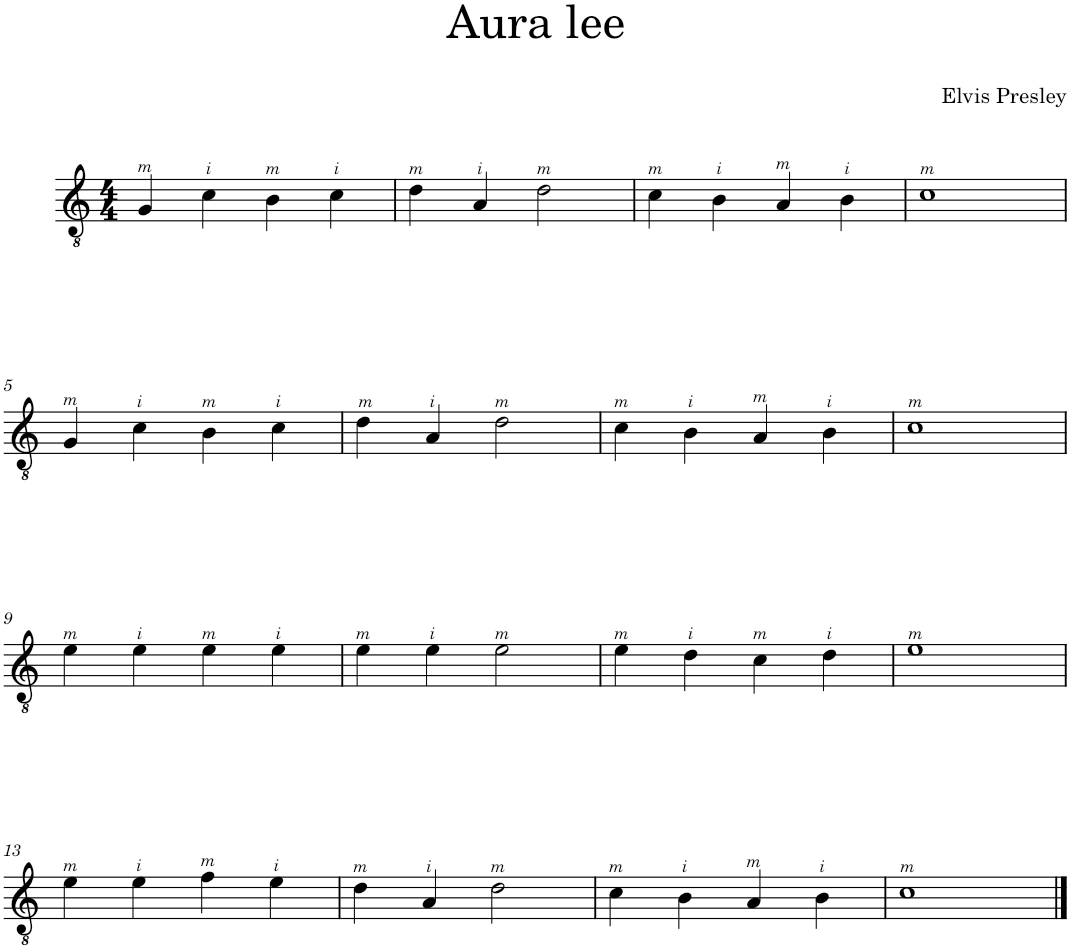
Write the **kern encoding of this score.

**kern
*part1
*staff1
*I"Guitare Classique
*I'Guit.
*clefGv2
*k[]
*M4/4
=1
4G/
4c\
4B\
4c\
=2
4d\
4A/
2d\
=3
4c\
4B\
4A/
4B\
=4
1c
!!LO:LB:g=z
=5
4G/
4c\
4B\
4c\
=6
4d\
4A/
2d\
=7
4c\
4B\
4A/
4B\
=8
1c
!!LO:LB:g=z
=9
4e\
4e\
4e\
4e\
=10
4e\
4e\
2e\
=11
4e\
4d\
4c\
4d\
=12
1e
!!LO:LB:g=z
=13
4e\
4e\
4f\
4e\
=14
4d\
4A/
2d\
=15
4c\
4B\
4A/
4B\
=16
1c
==
*-
